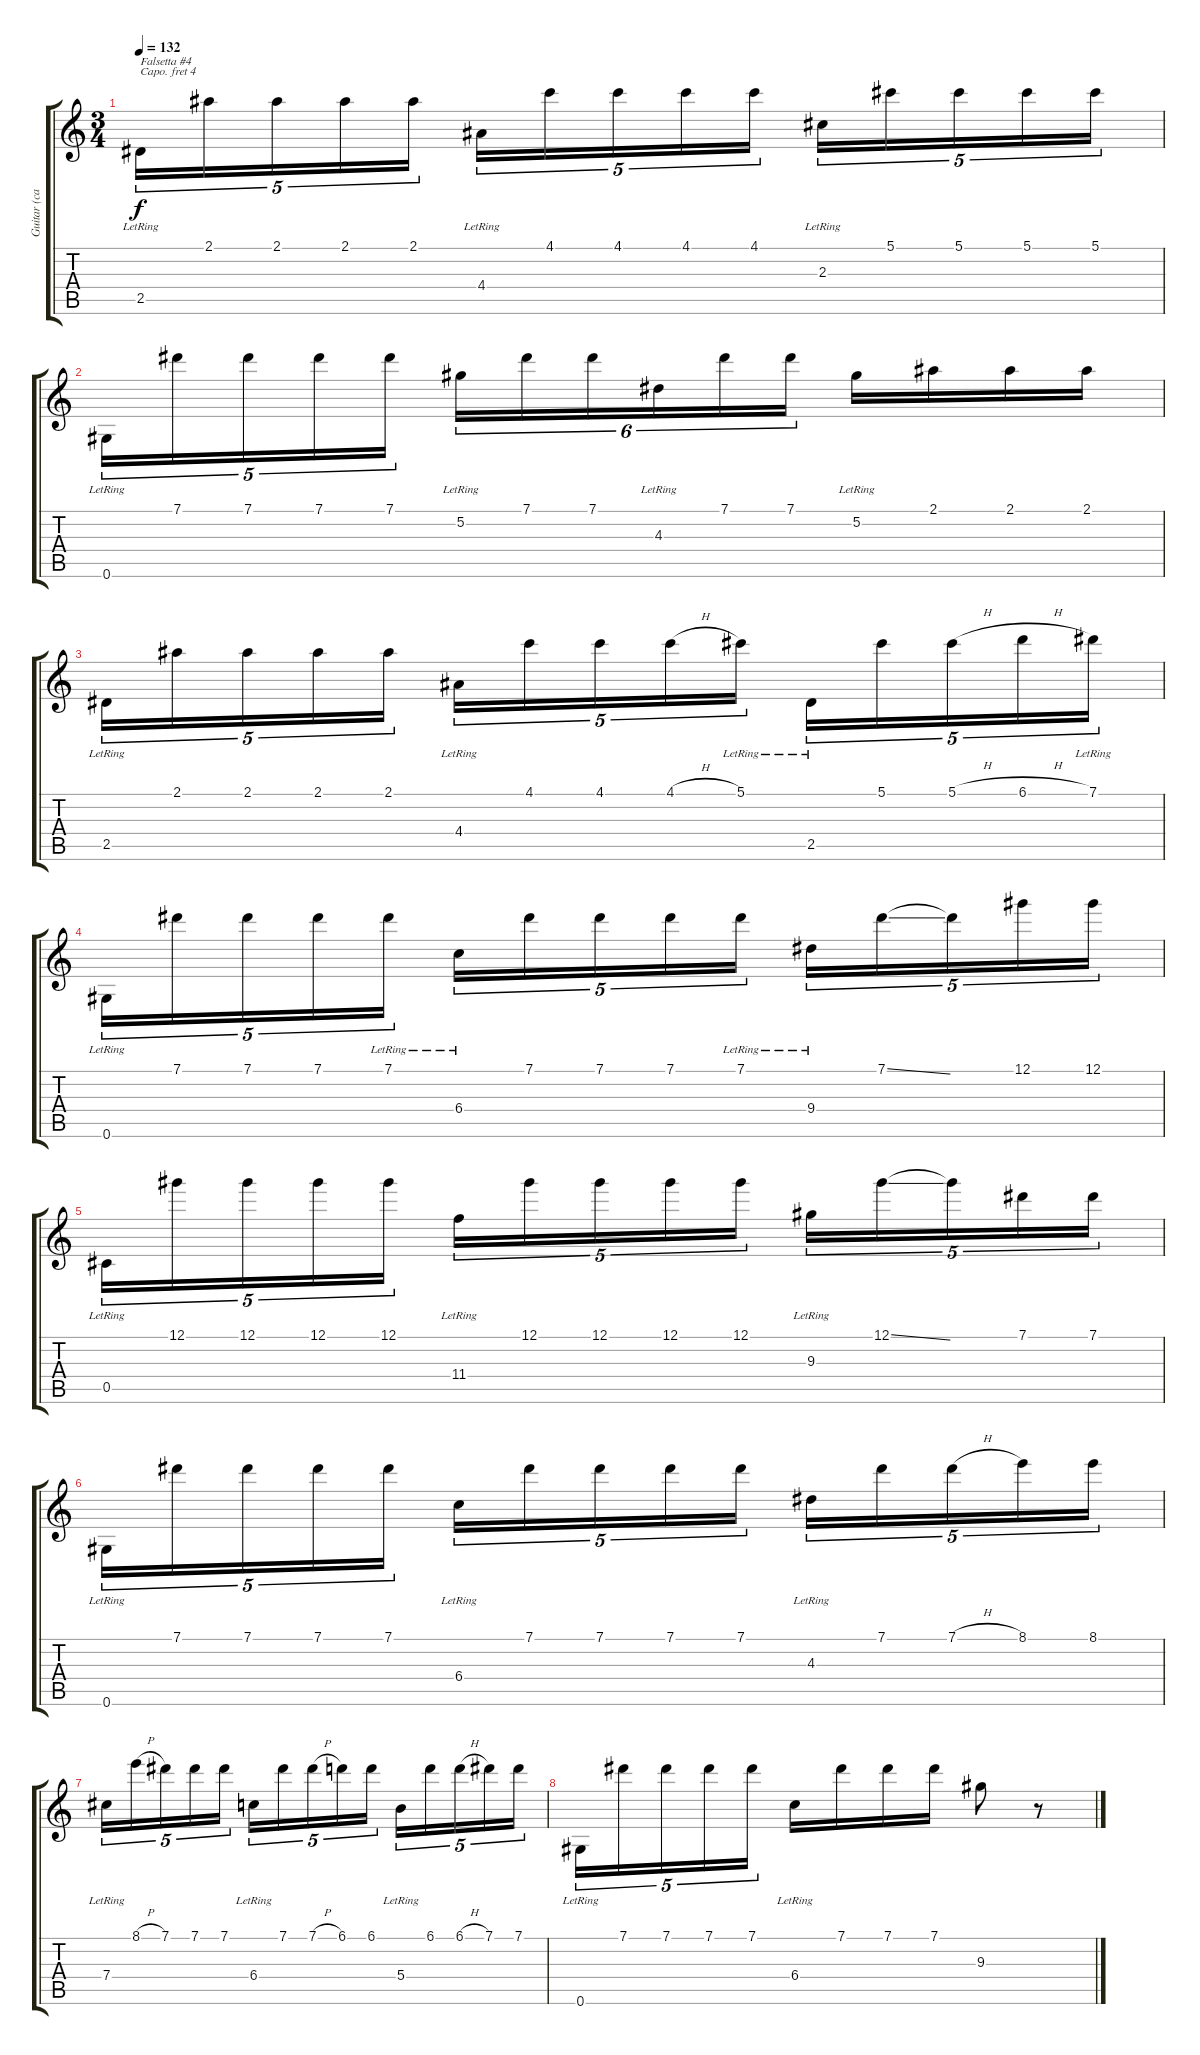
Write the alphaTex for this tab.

\track ("Guitar (capo @ 4)" "Guitar (ca") {instrument acousticguitarnylon}
\staff {score tabs}
\capo 4
\tuning (E4 B3 G3 D3 A2 E2) {hide}
\ts (3 4)
\tempo 132
\clef g2
\ks c
2.5{lr}.16{tu (5 4) txt "Falsetta #4" dy f} 2.1.16{tu (5 4)} 2.1.16{tu (5 4)} 2.1.16{tu (5 4)} 2.1.16{tu (5 4)} 4.4{lr}.16{tu (5 4)} 4.1.16{tu (5 4)} 4.1.16{tu (5 4)} 4.1.16{tu (5 4)} 4.1.16{tu (5 4)} 2.3{lr}.16{tu (5 4)} 5.1.16{tu (5 4)} 5.1.16{tu (5 4)} 5.1.16{tu (5 4)} 5.1.16{tu (5 4)} |
0.6{lr}.16{tu (5 4)} 7.1.16{tu (5 4)} 7.1.16{tu (5 4)} 7.1.16{tu (5 4)} 7.1.16{tu (5 4)} 5.2{lr}.16{tu (6 4)} 7.1.16{tu (6 4)} 7.1.16{tu (6 4)} 4.3{lr}.16{tu (6 4)} 7.1.16{tu (6 4)} 7.1.16{tu (6 4)} 5.2{lr}.16 2.1.16 2.1.16 2.1.16 |
2.5{lr}.16{tu (5 4)} 2.1.16{tu (5 4)} 2.1.16{tu (5 4)} 2.1.16{tu (5 4)} 2.1.16{tu (5 4)} 4.4{lr}.16{tu (5 4)} 4.1.16{tu (5 4)} 4.1.16{tu (5 4)} 4.1{h}.16{tu (5 4)} 5.1{lr}.16{tu (5 4)} 2.5{lr}.16{tu (5 4)} 5.1.16{tu (5 4)} 5.1{h}.16{tu (5 4)} 6.1{h}.16{tu (5 4)} 7.1{lr}.16{tu (5 4)} |
0.6{lr}.16{tu (5 4)} 7.1.16{tu (5 4)} 7.1.16{tu (5 4)} 7.1.16{tu (5 4)} 7.1{lr}.16{tu (5 4)} 6.4{lr}.16{tu (5 4)} 7.1.16{tu (5 4)} 7.1.16{tu (5 4)} 7.1.16{tu (5 4)} 7.1{lr}.16{tu (5 4)} 9.4{lr}.16{tu (5 4)} 7.1{ss}.16{tu (5 4)} 7.1{t}.16{tu (5 4)} 12.1.16{tu (5 4)} 12.1.16{tu (5 4)} |
0.5{lr}.16{tu (5 4)} 12.1.16{tu (5 4)} 12.1.16{tu (5 4)} 12.1.16{tu (5 4)} 12.1.16{tu (5 4)} 11.4{lr}.16{tu (5 4)} 12.1.16{tu (5 4)} 12.1.16{tu (5 4)} 12.1.16{tu (5 4)} 12.1.16{tu (5 4)} 9.3{lr}.16{tu (5 4)} 12.1{ss}.16{tu (5 4)} 12.1{t}.16{tu (5 4)} 7.1.16{tu (5 4)} 7.1.16{tu (5 4)} |
0.6{lr}.16{tu (5 4)} 7.1.16{tu (5 4)} 7.1.16{tu (5 4)} 7.1.16{tu (5 4)} 7.1.16{tu (5 4)} 6.4{lr}.16{tu (5 4)} 7.1.16{tu (5 4)} 7.1.16{tu (5 4)} 7.1.16{tu (5 4)} 7.1.16{tu (5 4)} 4.3{lr}.16{tu (5 4)} 7.1.16{tu (5 4)} 7.1{h}.16{tu (5 4)} 8.1.16{tu (5 4)} 8.1.16{tu (5 4)} |
7.4{lr}.16{tu (5 4)} 8.1{h}.16{tu (5 4)} 7.1.16{tu (5 4)} 7.1.16{tu (5 4)} 7.1.16{tu (5 4)} 6.4{lr}.16{tu (5 4)} 7.1.16{tu (5 4)} 7.1{h}.16{tu (5 4)} 6.1.16{tu (5 4)} 6.1.16{tu (5 4)} 5.4{lr}.16{tu (5 4)} 6.1.16{tu (5 4)} 6.1{h}.16{tu (5 4)} 7.1.16{tu (5 4)} 7.1.16{tu (5 4)} |
0.6{lr}.16{tu (5 4)} 7.1.16{tu (5 4)} 7.1.16{tu (5 4)} 7.1.16{tu (5 4)} 7.1.16{tu (5 4)} 6.4{lr}.16 7.1.16 7.1.16 7.1.16 9.3.8 r.8
